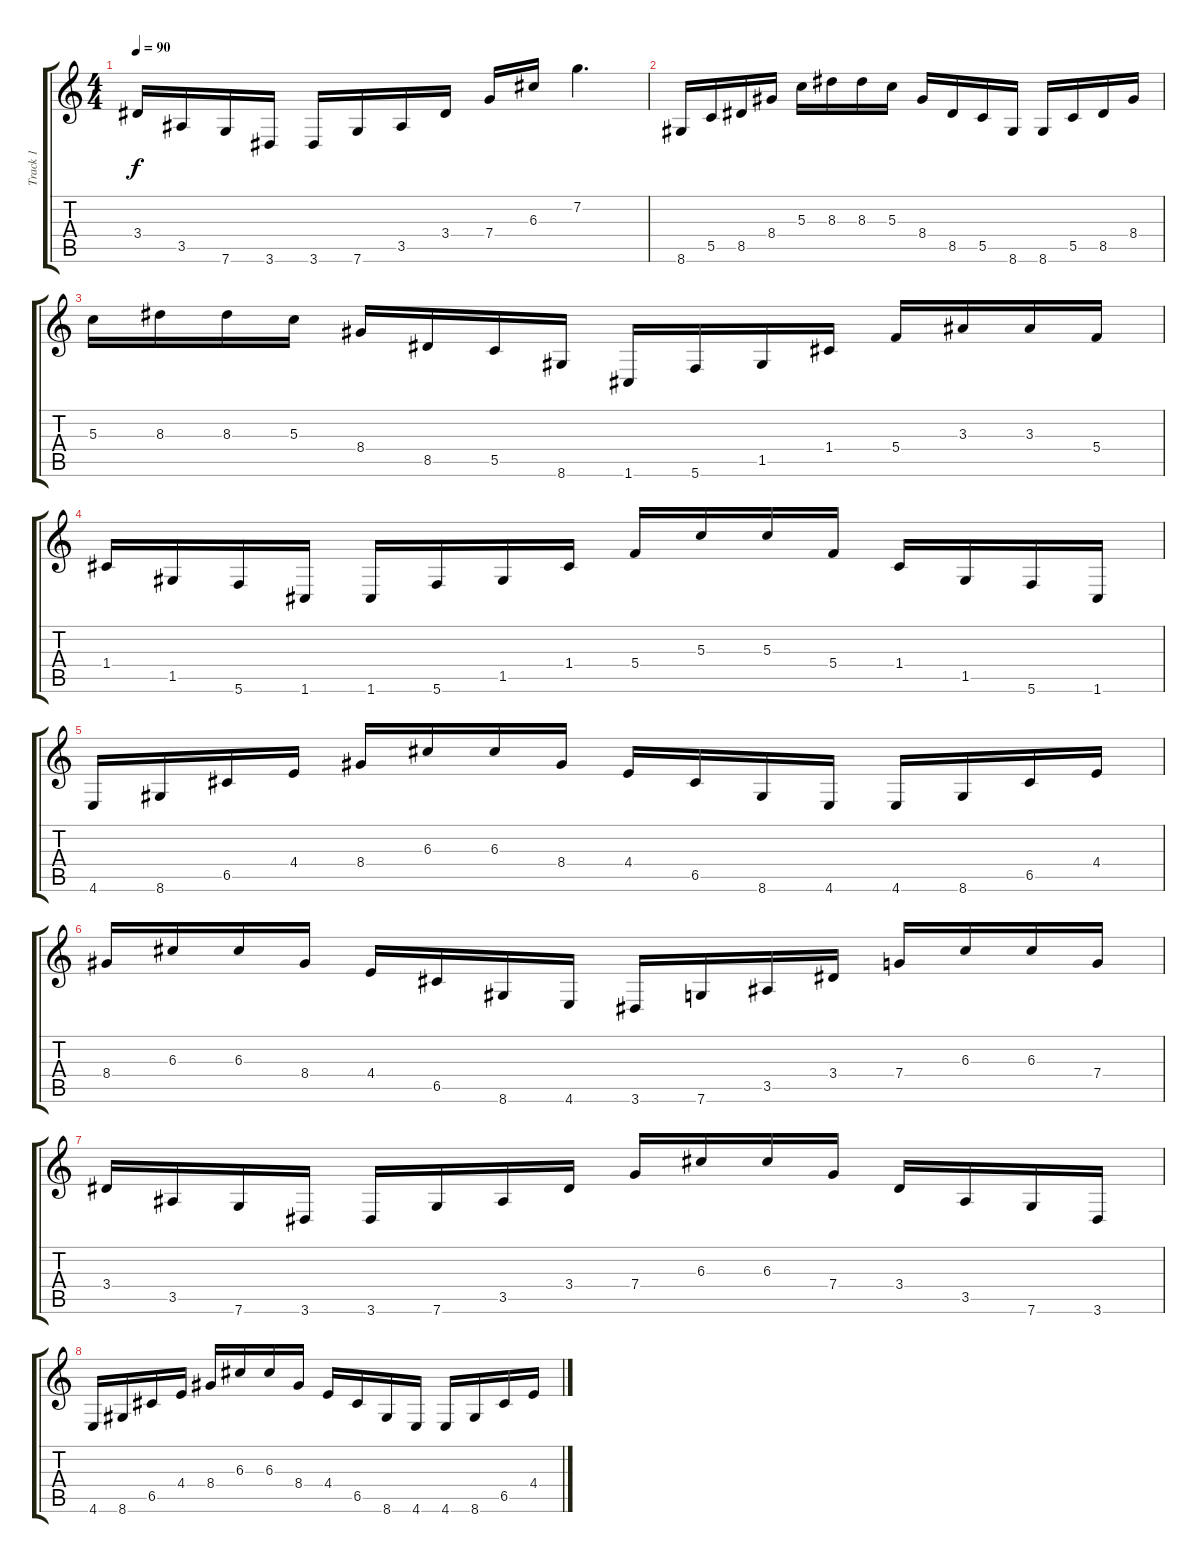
\track ("Track 1" "Track 1") {instrument overdrivenguitar}
\staff {score tabs}
\tuning (E4 C4 G3 C3 G2 C2) {hide}
\ts (4 4)
\tempo 90
\clef g2
\ks c
3.4.16{dy f} 3.5.16 7.6.16 3.6.16 3.6.16 7.6.16 3.5.16 3.4.16 7.4.16 6.3.16 7.2.4{d} |
8.6.16 5.5.16 8.5.16 8.4.16 5.3.16 8.3.16 8.3.16 5.3.16 8.4.16 8.5.16 5.5.16 8.6.16 8.6.16 5.5.16 8.5.16 8.4.16 |
5.3.16 8.3.16 8.3.16 5.3.16 8.4.16 8.5.16 5.5.16 8.6.16 1.6.16 5.6.16 1.5.16 1.4.16 5.4.16 3.3.16 3.3.16 5.4.16 |
1.4.16 1.5.16 5.6.16 1.6.16 1.6.16 5.6.16 1.5.16 1.4.16 5.4.16 5.3.16 5.3.16 5.4.16 1.4.16 1.5.16 5.6.16 1.6.16 |
4.6.16 8.6.16 6.5.16 4.4.16 8.4.16 6.3.16 6.3.16 8.4.16 4.4.16 6.5.16 8.6.16 4.6.16 4.6.16 8.6.16 6.5.16 4.4.16 |
8.4.16 6.3.16 6.3.16 8.4.16 4.4.16 6.5.16 8.6.16 4.6.16 3.6.16 7.6.16 3.5.16 3.4.16 7.4.16 6.3.16 6.3.16 7.4.16 |
3.4.16 3.5.16 7.6.16 3.6.16 3.6.16 7.6.16 3.5.16 3.4.16 7.4.16 6.3.16 6.3.16 7.4.16 3.4.16 3.5.16 7.6.16 3.6.16 |
4.6.16 8.6.16 6.5.16 4.4.16 8.4.16 6.3.16 6.3.16 8.4.16 4.4.16 6.5.16 8.6.16 4.6.16 4.6.16 8.6.16 6.5.16 4.4.16
